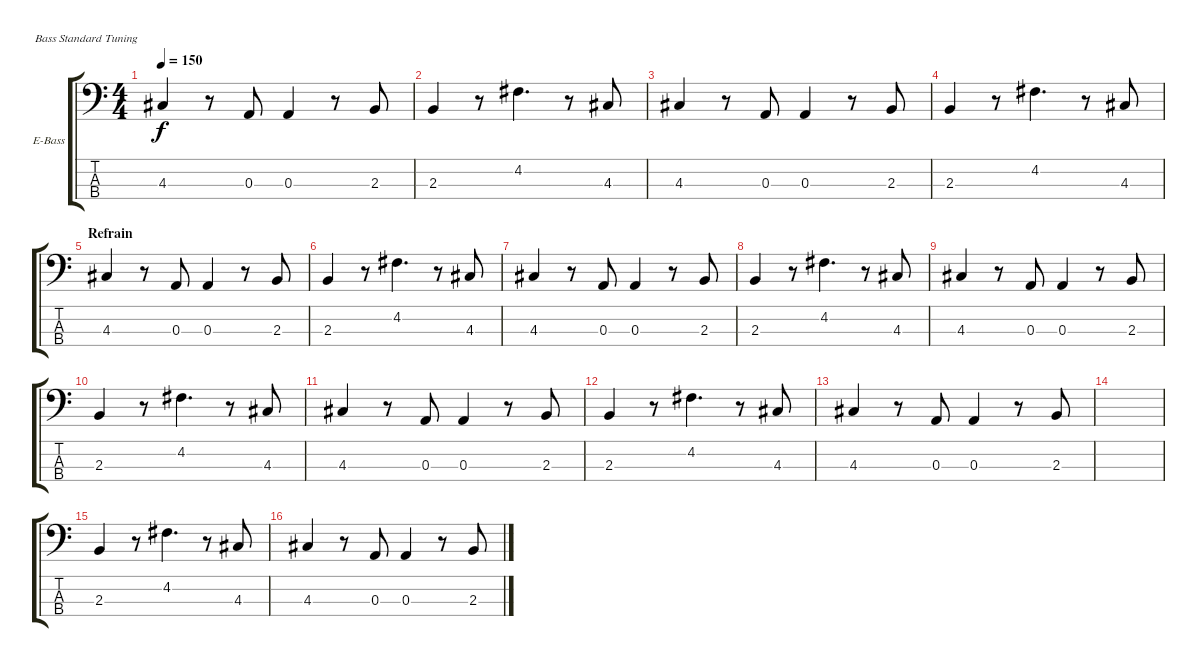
\bracketExtendMode groupsimilarinstruments
\firstSystemTrackNameOrientation horizontal
\otherSystemsTrackNameOrientation horizontal
\track ("Basse" "E-Bass") {instrument electricbasspick}
\staff {score tabs}
\tuning (G2 D2 A1 E1)
\ts (4 4)
\tempo 150
\clef f4
\ks c
4.3.4{dy f} r.8 0.3.8 0.3.4 r.8 2.3.8 |
2.3.4 r.8 4.2.4{d} r.8 4.3.8 |
4.3.4 r.8 0.3.8 0.3.4 r.8 2.3.8 |
2.3.4 r.8 4.2.4{d} r.8 4.3.8 |
\section ("" "Refrain")
4.3.4 r.8 0.3.8 0.3.4 r.8 2.3.8 |
2.3.4 r.8 4.2.4{d} r.8 4.3.8 |
4.3.4 r.8 0.3.8 0.3.4 r.8 2.3.8 |
2.3.4 r.8 4.2.4{d} r.8 4.3.8 |
4.3.4 r.8 0.3.8 0.3.4 r.8 2.3.8 |
2.3.4 r.8 4.2.4{d} r.8 4.3.8 |
4.3.4 r.8 0.3.8 0.3.4 r.8 2.3.8 |
2.3.4 r.8 4.2.4{d} r.8 4.3.8 |
4.3.4 r.8 0.3.8 0.3.4 r.8 2.3.8 |
|
2.3.4 r.8 4.2.4{d} r.8 4.3.8 |
4.3.4 r.8 0.3.8 0.3.4 r.8 2.3.8
